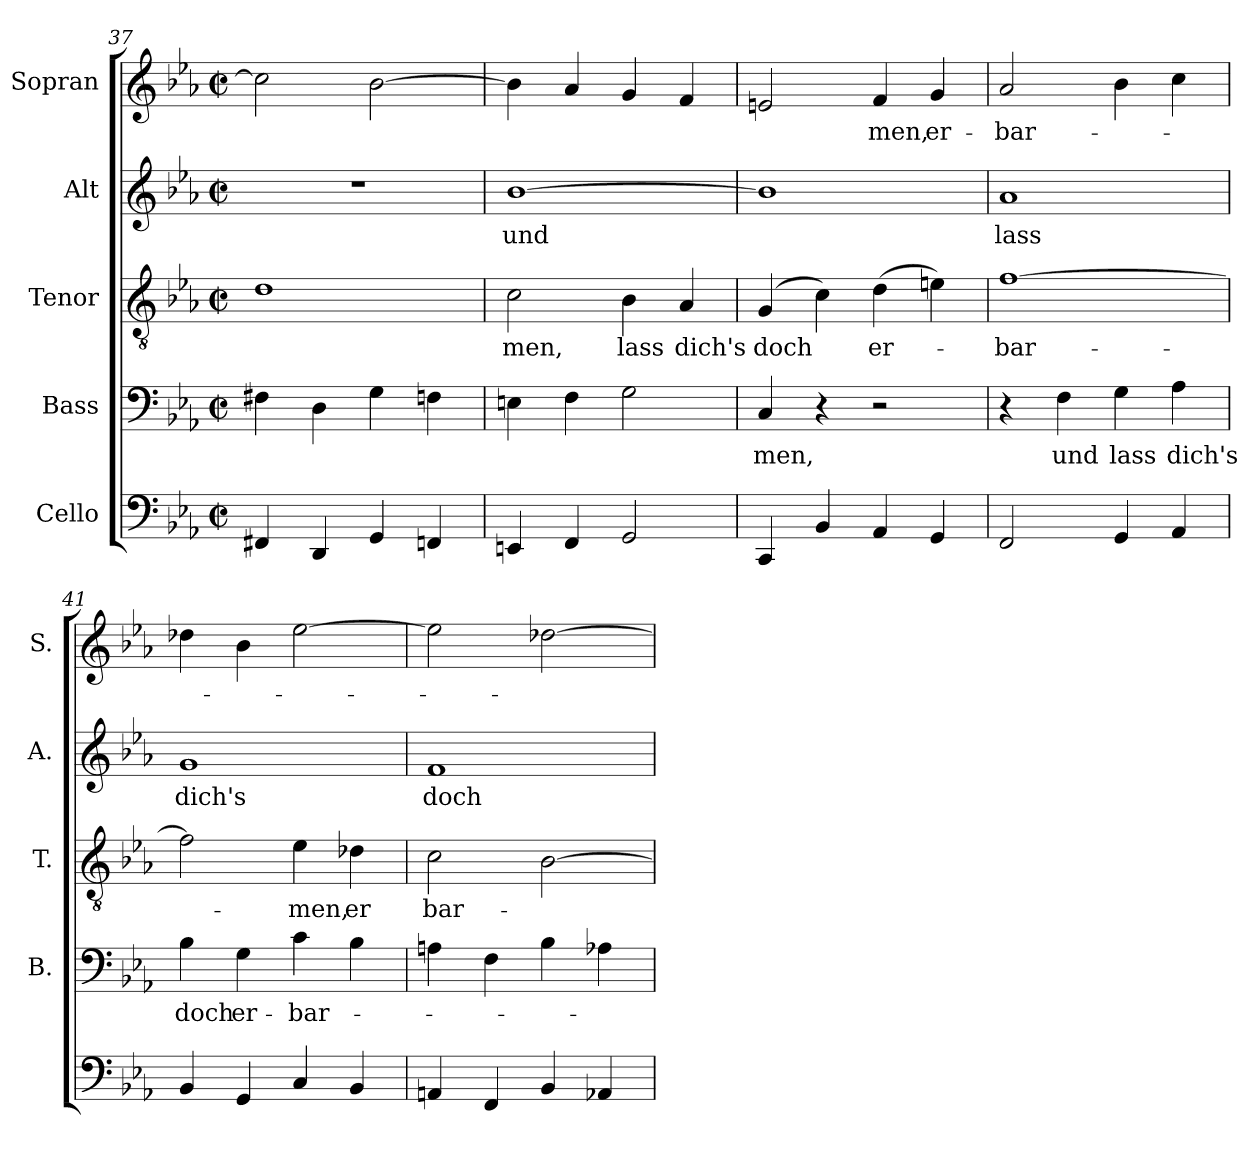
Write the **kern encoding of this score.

**kern	**kern	**text	**kern	**text	**kern	**text	**kern	**text
*part5	*part4	*part4	*part3	*part3	*part2	*part2	*part1	*part1
*staff5	*staff4	*staff4	*staff3	*staff3	*staff2	*staff2	*staff1	*staff1
*I"Cello	*I"Bass	*	*I"Tenor	*	*I"Alt	*	*I"Sopran	*
*	*I'B.	*	*I'T.	*	*I'A.	*	*I'S.	*
*clefF4	*clefF4	*	*clefGv2	*	*clefG2	*	*clefG2	*
*	*	*	*ITrd7c12	*	*	*	*	*
*k[b-e-a-]	*k[b-e-a-]	*	*k[b-e-a-]	*	*k[b-e-a-]	*	*k[b-e-a-]	*
*E-:	*E-:	*	*E-:	*	*E-:	*	*E-:	*
*M2/2	*M2/2	*	*M2/2	*	*M2/2	*	*M2/2	*
*met(c|)	*met(c|)	*	*met(c|)	*	*met(c|)	*	*met(c|)	*
=37	=37	=37	=37	=37	=37	=37	=37	=37
4FF#Xi/	4F#Xi\	.	1Di	.	1r	.	2cci\]	.
4DDi/	4Di\	.	.	.	.	.	.	.
4GGi/	4Gi\	.	.	.	.	.	[>2b-i\	.
4FFni/	4Fni\	.	.	.	.	.	.	.
=38	=38	=38	=38	=38	=38	=38	=38	=38
!	!	!	!	!LO:LY:b:color=#000000	!	!	!	!
!	!	!	!	!	!	!LO:LY:b:color=#000000	!	!
4EEni/	4Eni\	.	2Ci\	-men,	[<1b-i	und	4b-i\]	.
4FFi/	4Fi\	.	.	.	.	.	4a-i/	.
!	!	!	!	!LO:LY:b:color=#000000	!	!	!	!
2GGi/	2Gi\	.	4BB-i\	lass	.	.	4gi/	.
!	!	!	!	!LO:LY:b:color=#000000	!	!	!	!
.	.	.	4AA-i/	dich's	.	.	4fi/	.
=39	=39	=39	=39	=39	=39	=39	=39	=39
!	!	!LO:LY:b:color=#000000	!	!	!	!	!	!
!	!	!	!	!LO:LY:b:color=#000000	!	!	!	!
4CCi/	4Ci/	-men,	(4GGi/	doch	1b-i]	.	2eni/	.
4BB-i/	4r	.	4Ci\)	.	.	.	.	.
!	!	!	!	!LO:LY:b:color=#000000	!	!	!	!
!	!	!	!	!	!	!	!	!LO:LY:b:color=#000000
4AA-i/	2r	.	(4Di\	er-	.	.	4fi/	men,
!	!	!	!	!	!	!	!	!LO:LY:b:color=#000000
4GGi/	.	.	4Eni\)	.	.	.	4gi/	er-
=40	=40	=40	=40	=40	=40	=40	=40	=40
!	!	!	!	!LO:LY:b:color=#000000	!	!	!	!
!	!	!	!	!	!	!LO:LY:b:color=#000000	!	!
!	!	!	!	!	!	!	!	!LO:LY:b:color=#000000
2FFi/	4r	.	[>1Fi	-bar-	1a-i	lass	2a-i/	-bar-
!	!	!LO:LY:b:color=#000000	!	!	!	!	!	!
.	4Fi\	und	.	.	.	.	.	.
!	!	!LO:LY:b:color=#000000	!	!	!	!	!	!
4GGi/	4Gi\	lass	.	.	.	.	4b-i\	.
!	!	!LO:LY:b:color=#000000	!	!	!	!	!	!
4AA-i/	4A-i\	dich's	.	.	.	.	4cci\	.
=41	=41	=41	=41	=41	=41	=41	=41	=41
!	!	!LO:LY:b:color=#000000	!	!	!	!	!	!
!	!	!	!	!	!	!LO:LY:b:color=#000000	!	!
4BB-i/	4B-i\	doch	2Fi\]	.	1gi	dich's	4dd-Xi\	.
!	!	!LO:LY:b:color=#000000	!	!	!	!	!	!
4GGi/	4Gi\	er-	.	.	.	.	4b-i\	.
!	!	!LO:LY:b:color=#000000	!	!	!	!	!	!
!	!	!	!	!LO:LY:b:color=#000000	!	!	!	!
4Ci/	4ci\	-bar-	4E-i\	-men,	.	.	[>2ee-i\	.
!	!	!	!	!LO:LY:b:color=#000000	!	!	!	!
4BB-i/	4B-i\	.	4D-Xi\	er	.	.	.	.
!!LO:LB:g=z
=42	=42	=42	=42	=42	=42	=42	=42	=42
!	!	!	!	!LO:LY:b:color=#000000	!	!	!	!
!	!	!	!	!	!	!LO:LY:b:color=#000000	!	!
4AAni/	4Ani\	.	2Ci\	bar-	1fi	doch	2ee-i\]	.
4FFi/	4Fi\	.	.	.	.	.	.	.
4BB-i/	4B-i\	.	[>2BB-i\	.	.	.	[>2dd-Xi\	.
4AA-Xi/	4A-Xi\	.	.	.	.	.	.	.
=	=	=	=	=	=	=	=	=
*-	*-	*-	*-	*-	*-	*-	*-	*-
